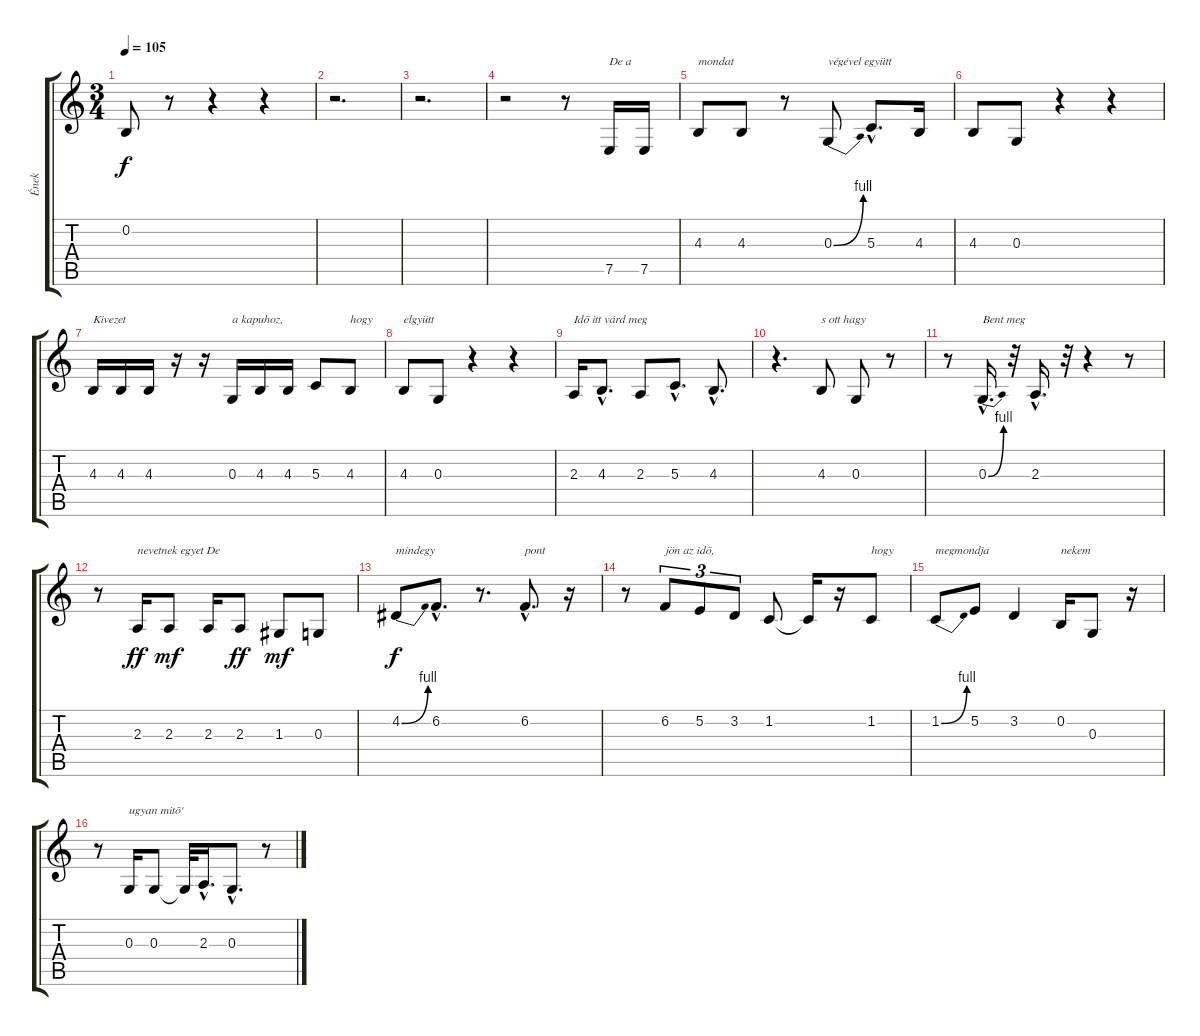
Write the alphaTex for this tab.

\track ("Ének" "Ének") {instrument altosax}
\staff {score tabs}
\tuning (E4 B3 G3 D3 A2 E2) {hide}
\ts (3 4)
\tempo 105
\clef g2
\ks c
0.2.8{dy f} r.8 r.4 r.4 |
r.2{d} |
r.2{d} |
r.2 r.8 7.5.16{txt "De a"} 7.5.16 |
4.3.8{txt "mondat"} 4.3.8 r.8 0.3{be (bend 0 0 60 4)}.8{txt "végével együtt"} 5.3{hac}.8{d} 4.3.16 |
4.3.8 0.3.8 r.4 r.4 |
4.3.16{txt "Kivezet"} 4.3.16 4.3.16 r.16 r.16 0.3.16{txt "a kapuhoz,"} 4.3.16 4.3.16 5.3.8 4.3.8{txt "hogy"} |
4.3.8{txt "elgyütt"} 0.3.8 r.4 r.4 |
2.3.16{txt "Idõ itt várd meg"} 4.3{hac}.8{d} 2.3.8 5.3{hac}.8{d} 4.3{hac}.8{d} |
r.4{d} 4.3.8{txt "s ott hagy"} 0.3.8 r.8 |
r.8 0.3{be (bend 0 0 60 4) hac}.16{d txt "Bent meg"} r.32 2.3{hac}.16{d} r.32 r.4 r.8 |
r.8 2.3.16{txt "nevetnek egyet De" dy ff} 2.3.8{dy mf} 2.3.16 2.3.8{dy ff} 1.3.8{dy mf} 0.3.8 |
4.2{be (bend 0 0 60 4)}.8{txt "mindegy" dy f} 6.2{hac}.8{d} r.8{d} 6.2{hac}.8{d txt "pont"} r.16 |
r.8 6.2.8{tu (3 2) txt "jön az idõ,"} 5.2.8{tu (3 2)} 3.2.8{tu (3 2)} 1.2.8 1.2{t}.16 r.16 1.2.8{txt "hogy"} |
1.2{be (bend 0 0 60 4)}.8{txt "megmondja"} 5.2.8 3.2.4 0.2.16{txt "nekem"} 0.3.8 r.16 |
r.8 0.3.16{txt "ugyan mitõ'"} 0.3.8 0.3{t}.32 2.3{hac}.16{d} 0.3{hac}.8{d} r.8
